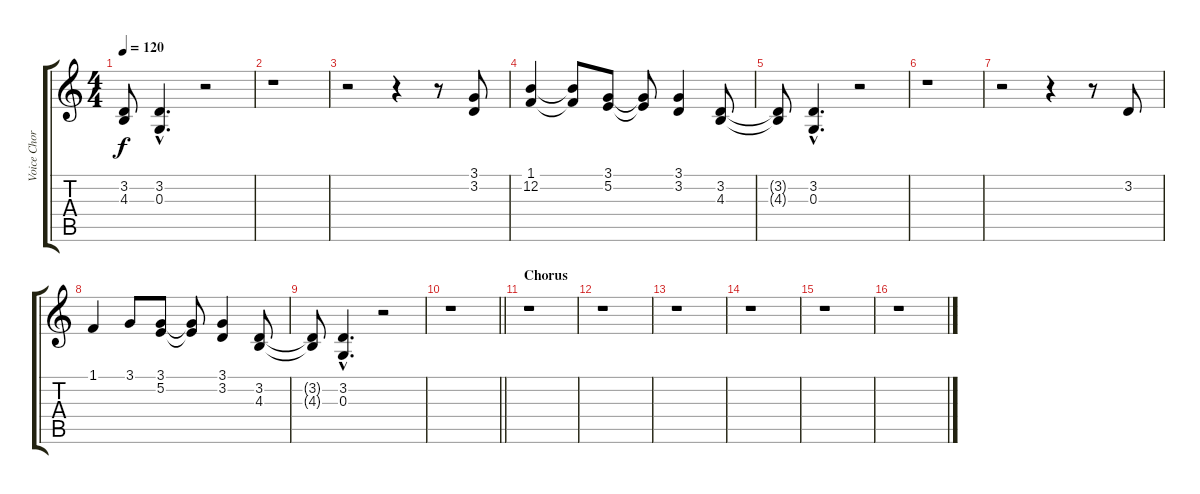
\track ("Voice Chorus" "Voice Chor") {instrument tenorsax}
\staff {score tabs}
\tuning (E4 B3 G3 D3 A2 E2) {hide}
\ts (4 4)
\tempo 120
\clef g2
\ks c
(3.2{t} 4.3{t}).8{dy f} (3.2{hac} 0.3{hac}).4{d} r.2 |
r.1 |
r.2 r.4 r.8 (3.1 3.2).8 |
(1.1 12.2).4 (1.1{t} 12.2{t}).8 (3.1 5.2).8 (3.1{t} 5.2{t}).8 (3.1 3.2).4 (3.2 4.3).8 |
(3.2{t} 4.3{t}).8 (3.2{hac} 0.3{hac}).4{d} r.2 |
r.1 |
r.2 r.4 r.8 3.2.8 |
1.1.4 3.1.8 (3.1 5.2).8 (3.1{t} 5.2{t}).8 (3.1 3.2).4 (3.2 4.3).8 |
(3.2{t} 4.3{t}).8 (3.2{hac} 0.3{hac}).4{d} r.2 |
\barLineRight lightlight
r.1 |
\section ("" "Chorus")
r.1 |
r.1 |
r.1 |
r.1 |
r.1 |
r.1
